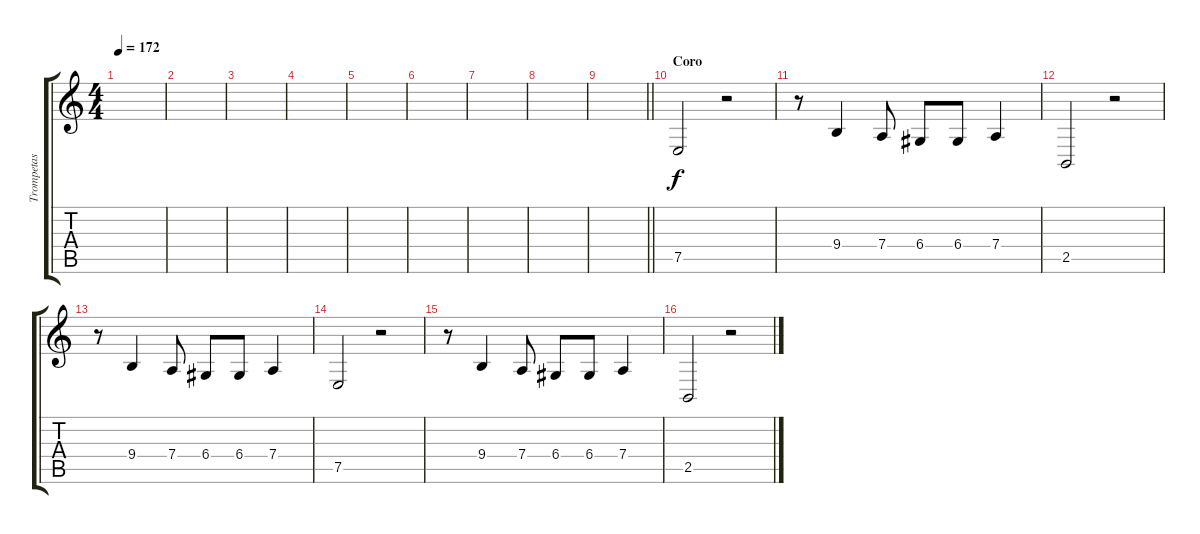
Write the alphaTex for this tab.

\track ("Trompetas" "Trompetas") {instrument trombone}
\staff {score tabs}
\tuning (E4 B3 G3 D3 A2 E2) {hide}
\ts (4 4)
\tempo 172
\clef g2
\ks c
|
|
|
|
|
|
|
|
\barLineRight lightlight
|
\section ("" "Coro")
7.5.2 r.2 |
r.8 9.4.4 7.4.8 6.4.8 6.4.8 7.4.4 |
2.5.2 r.2 |
r.8 9.4.4 7.4.8 6.4.8 6.4.8 7.4.4 |
7.5.2 r.2 |
r.8 9.4.4 7.4.8 6.4.8 6.4.8 7.4.4 |
2.5.2 r.2
